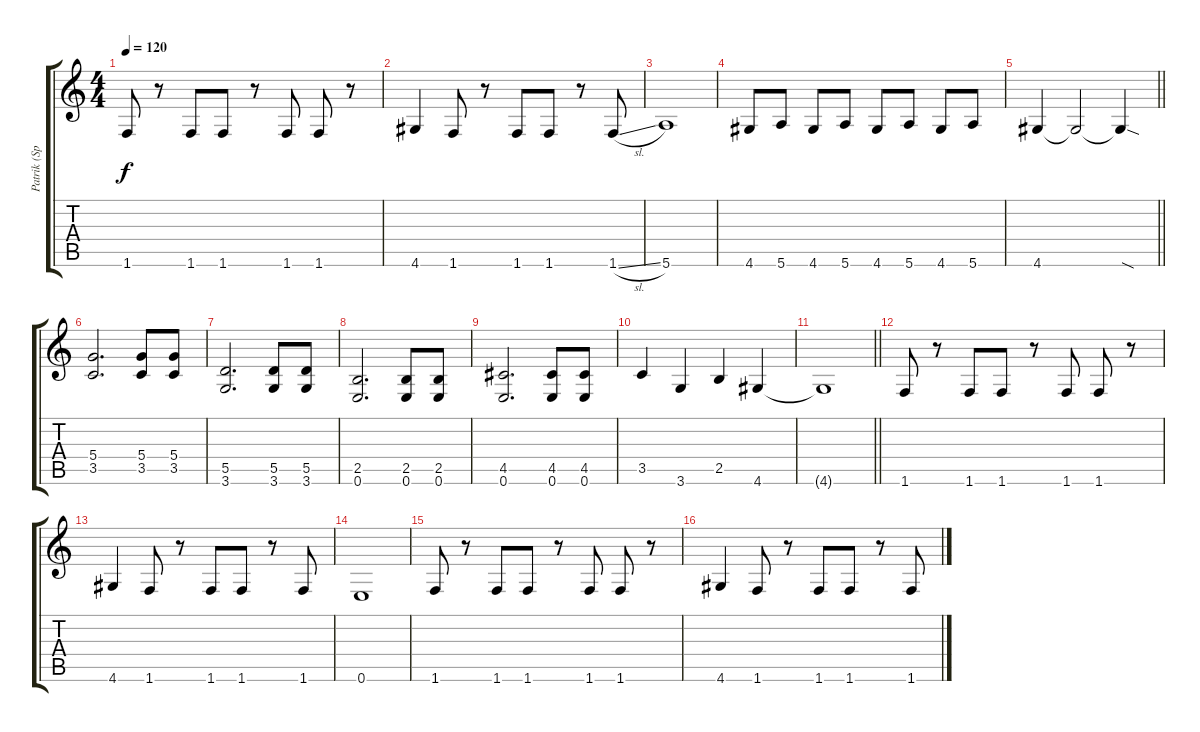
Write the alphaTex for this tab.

\track ("Patrik (Speaker: metal)" "Patrik (Sp") {instrument distortionguitar}
\staff {score tabs}
\tuning (E4 B3 G3 D3 A2 E2) {hide}
\ts (4 4)
\tempo 120
\clef g2
\ks c
1.6.8{dy f} r.8 1.6.8 1.6.8 r.8 1.6.8 1.6.8 r.8 |
4.6.4 1.6.8 r.8 1.6.8 1.6.8 r.8 1.6{sl}.8 |
5.6.1 |
4.6.8 5.6.8 4.6.8 5.6.8 4.6.8 5.6.8 4.6.8 5.6.8 |
\barLineRight lightlight
4.6.4 4.6{t}.2 4.6{sod t}.4 |
(5.4 3.5).2{d} (5.4 3.5).8 (5.4 3.5).8 |
(5.5 3.6).2{d} (5.5 3.6).8 (5.5 3.6).8 |
(2.5 0.6).2{d} (2.5 0.6).8 (2.5 0.6).8 |
(4.5 0.6).2{d} (4.5 0.6).8 (4.5 0.6).8 |
3.5.4 3.6.4 2.5.4 4.6.4 |
\barLineRight lightlight
4.6{t}.1 |
1.6.8 r.8 1.6.8 1.6.8 r.8 1.6.8 1.6.8 r.8 |
4.6.4 1.6.8 r.8 1.6.8 1.6.8 r.8 1.6.8 |
0.6.1 |
1.6.8 r.8 1.6.8 1.6.8 r.8 1.6.8 1.6.8 r.8 |
4.6.4 1.6.8 r.8 1.6.8 1.6.8 r.8 1.6{sl}.8
